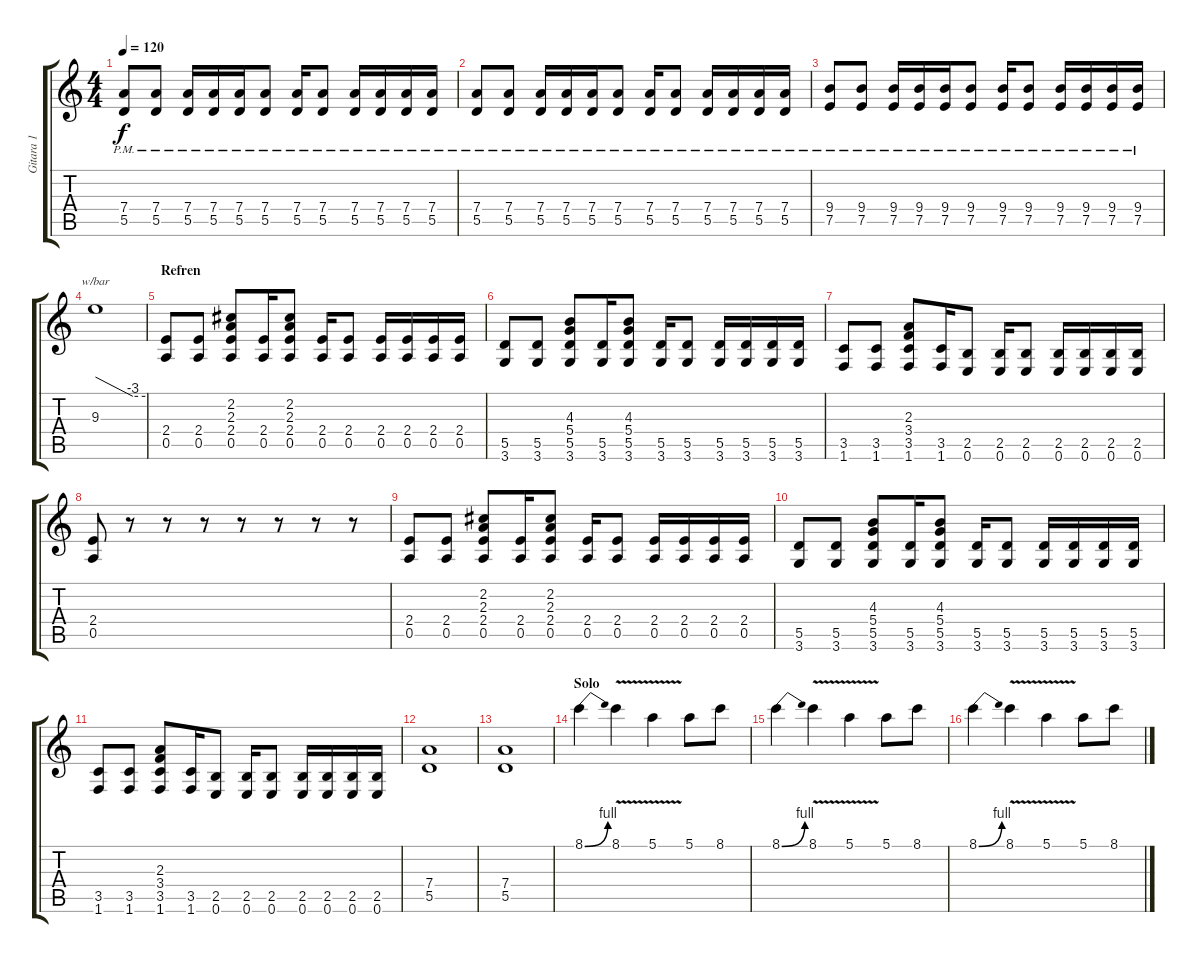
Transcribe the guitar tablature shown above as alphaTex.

\track ("Gitara 1" "Gitara 1") {instrument distortionguitar}
\staff {score tabs}
\tuning (E4 B3 G3 D3 A2 E2) {hide}
\ts (4 4)
\tempo 120
\clef g2
\ks c
(7.4{pm} 5.5{pm}).8{dy f} (7.4{pm} 5.5{pm}).8 (7.4{pm} 5.5{pm}).16 (7.4{pm} 5.5{pm}).16 (7.4{pm} 5.5{pm}).16 (7.4{pm} 5.5{pm}).8 (7.4{pm} 5.5{pm}).16 (7.4{pm} 5.5{pm}).8 (7.4{pm} 5.5{pm}).16 (7.4{pm} 5.5{pm}).16 (7.4{pm} 5.5{pm}).16 (7.4{pm} 5.5{pm}).16 |
(7.4{pm} 5.5{pm}).8 (7.4{pm} 5.5{pm}).8 (7.4{pm} 5.5{pm}).16 (7.4{pm} 5.5{pm}).16 (7.4{pm} 5.5{pm}).16 (7.4{pm} 5.5{pm}).8 (7.4{pm} 5.5{pm}).16 (7.4{pm} 5.5{pm}).8 (7.4{pm} 5.5{pm}).16 (7.4{pm} 5.5{pm}).16 (7.4{pm} 5.5{pm}).16 (7.4{pm} 5.5{pm}).16 |
(9.4{pm} 7.5{pm}).8 (9.4{pm} 7.5{pm}).8 (9.4{pm} 7.5{pm}).16 (9.4{pm} 7.5{pm}).16 (9.4{pm} 7.5{pm}).16 (9.4{pm} 7.5{pm}).8 (9.4{pm} 7.5{pm}).16 (9.4{pm} 7.5{pm}).8 (9.4{pm} 7.5{pm}).16 (9.4{pm} 7.5{pm}).16 (9.4{pm} 7.5{pm}).16 (9.4{pm} 7.5{pm}).16 |
9.3.1{tbe (custom default 0 0 45 -12 60 -12)} |
\section ("" "Refren")
(2.4 0.5).8 (2.4 0.5).8 (2.2 2.3 2.4 0.5).8 (2.4 0.5).16 (2.2 2.3 2.4 0.5).8 (2.4 0.5).16 (2.4 0.5).8 (2.4 0.5).16 (2.4 0.5).16 (2.4 0.5).16 (2.4 0.5).16 |
(5.5 3.6).8 (5.5 3.6).8 (4.3 5.4 5.5 3.6).8 (5.5 3.6).16 (4.3 5.4 5.5 3.6).8 (5.5 3.6).16 (5.5 3.6).8 (5.5 3.6).16 (5.5 3.6).16 (5.5 3.6).16 (5.5 3.6).16 |
(3.5 1.6).8 (3.5 1.6).8 (2.3 3.4 3.5 1.6).8 (3.5 1.6).16 (2.5 0.6).8 (2.5 0.6).16 (2.5 0.6).8 (2.5 0.6).16 (2.5 0.6).16 (2.5 0.6).16 (2.5 0.6).16 |
(2.4 0.5).8 r.8 r.8 r.8 r.8 r.8 r.8 r.8 |
(2.4 0.5).8 (2.4 0.5).8 (2.2 2.3 2.4 0.5).8 (2.4 0.5).16 (2.2 2.3 2.4 0.5).8 (2.4 0.5).16 (2.4 0.5).8 (2.4 0.5).16 (2.4 0.5).16 (2.4 0.5).16 (2.4 0.5).16 |
(5.5 3.6).8 (5.5 3.6).8 (4.3 5.4 5.5 3.6).8 (5.5 3.6).16 (4.3 5.4 5.5 3.6).8 (5.5 3.6).16 (5.5 3.6).8 (5.5 3.6).16 (5.5 3.6).16 (5.5 3.6).16 (5.5 3.6).16 |
(3.5 1.6).8 (3.5 1.6).8 (2.3 3.4 3.5 1.6).8 (3.5 1.6).16 (2.5 0.6).8 (2.5 0.6).16 (2.5 0.6).8 (2.5 0.6).16 (2.5 0.6).16 (2.5 0.6).16 (2.5 0.6).16 |
(7.4 5.5).1 |
(7.4 5.5).1 |
\section ("" "Solo")
8.1{be (bend 0 0 60 4)}.4 8.1{v}.4 5.1{v}.4 5.1.8 8.1.8 |
8.1{be (bend 0 0 60 4)}.4 8.1{v}.4 5.1{v}.4 5.1.8 8.1.8 |
8.1{be (bend 0 0 60 4)}.4 8.1{v}.4 5.1{v}.4 5.1.8 8.1.8
